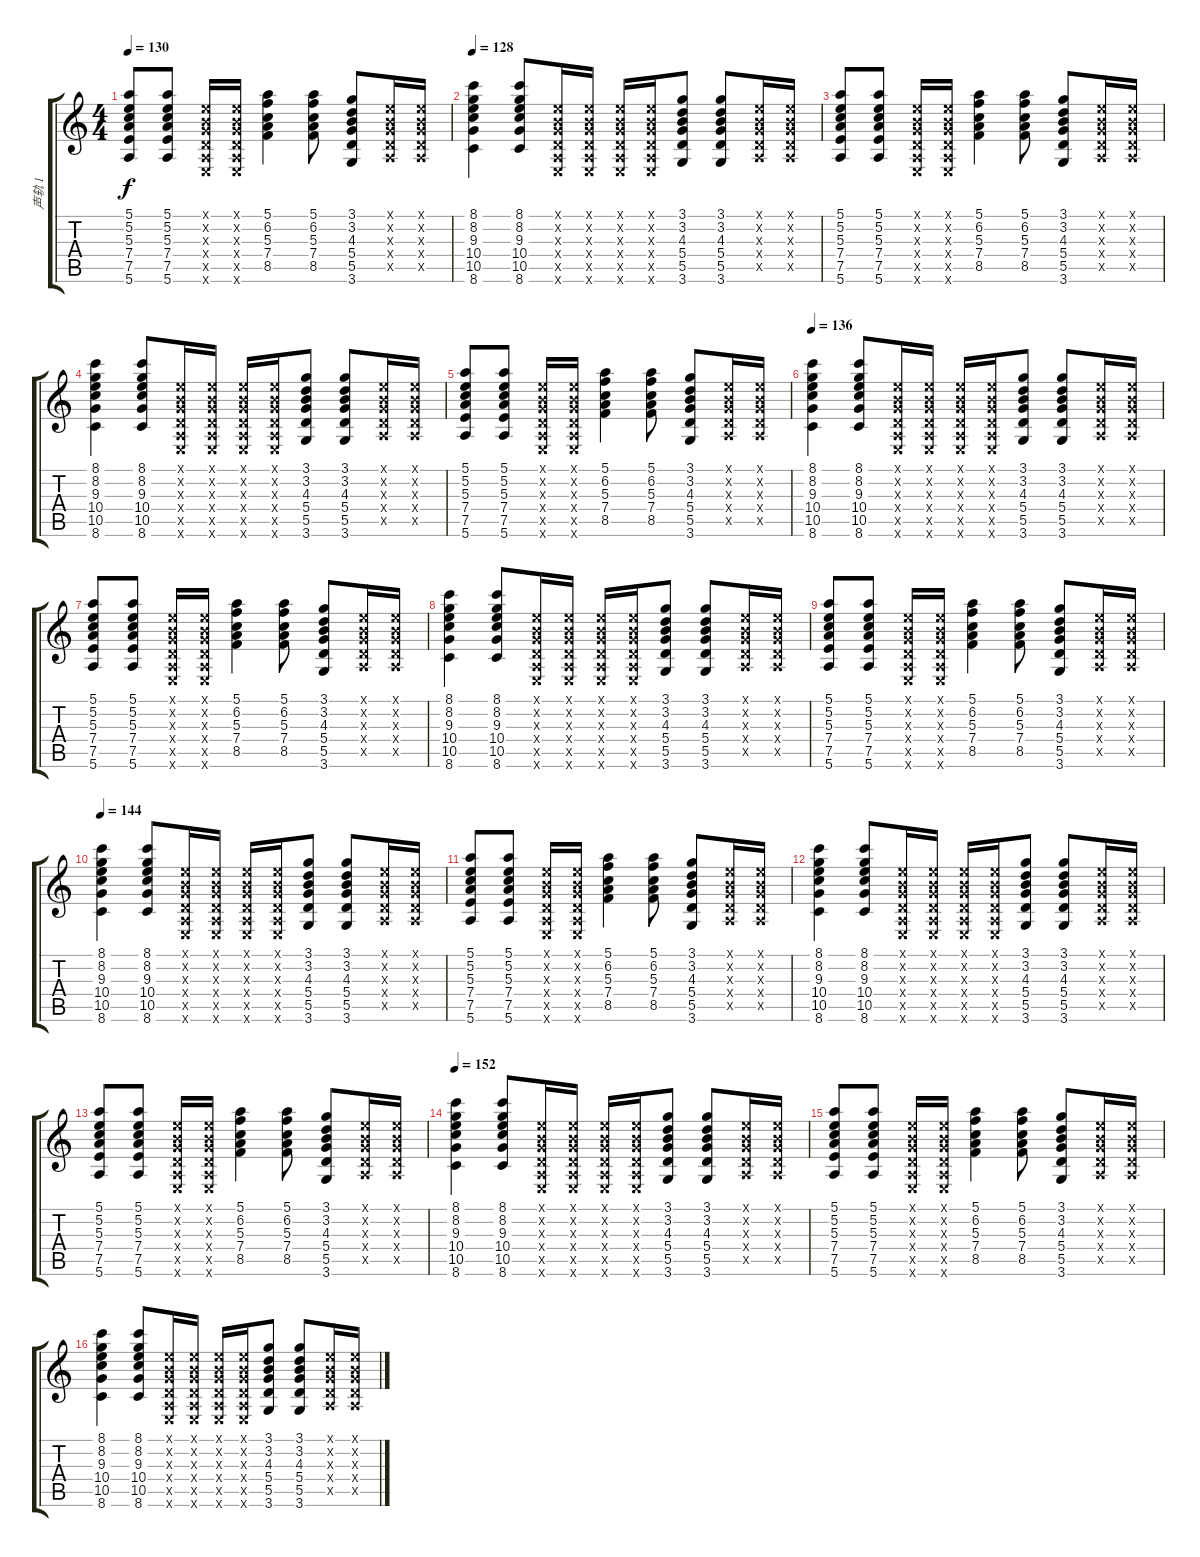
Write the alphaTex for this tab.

\track ("声轨 1" "声轨 1") {instrument overdrivenguitar}
\staff {score tabs}
\tuning (E4 B3 G3 D3 A2 E2) {hide}
\ts (4 4)
\tempo 130
\clef g2
\ks c
(5.1 5.2 5.3 7.4 7.5 5.6).8{dy f} (5.1 5.2 5.3 7.4 7.5 5.6).8 (0.1{x} 0.2{x} 0.3{x} 0.4{x} 0.5{x} 0.6{x}).16 (0.1{x} 0.2{x} 0.3{x} 0.4{x} 0.5{x} 0.6{x}).16 (5.1 6.2 5.3 7.4 8.5).4 (5.1 6.2 5.3 7.4 8.5).8 (3.1 3.2 4.3 5.4 5.5 3.6).8 (0.1{x} 0.2{x} 0.3{x} 0.4{x} 0.5{x}).16 (0.1{x} 0.2{x} 0.3{x} 0.4{x} 0.5{x}).16 |
\tempo 128
(8.1 8.2 9.3 10.4 10.5 8.6).4 (8.1 8.2 9.3 10.4 10.5 8.6).8 (0.1{x} 0.2{x} 0.3{x} 0.4{x} 0.5{x} 0.6{x}).16 (0.1{x} 0.2{x} 0.3{x} 0.4{x} 0.5{x} 0.6{x}).16 (0.1{x} 0.2{x} 0.3{x} 0.4{x} 0.5{x} 0.6{x}).16 (0.1{x} 0.2{x} 0.3{x} 0.4{x} 0.5{x} 0.6{x}).16 (3.1 3.2 4.3 5.4 5.5 3.6).8 (3.1 3.2 4.3 5.4 5.5 3.6).8 (0.1{x} 0.2{x} 0.3{x} 0.4{x} 0.5{x}).16 (0.1{x} 0.2{x} 0.3{x} 0.4{x} 0.5{x}).16 |
(5.1 5.2 5.3 7.4 7.5 5.6).8 (5.1 5.2 5.3 7.4 7.5 5.6).8 (0.1{x} 0.2{x} 0.3{x} 0.4{x} 0.5{x} 0.6{x}).16 (0.1{x} 0.2{x} 0.3{x} 0.4{x} 0.5{x} 0.6{x}).16 (5.1 6.2 5.3 7.4 8.5).4 (5.1 6.2 5.3 7.4 8.5).8 (3.1 3.2 4.3 5.4 5.5 3.6).8 (0.1{x} 0.2{x} 0.3{x} 0.4{x} 0.5{x}).16 (0.1{x} 0.2{x} 0.3{x} 0.4{x} 0.5{x}).16 |
(8.1 8.2 9.3 10.4 10.5 8.6).4 (8.1 8.2 9.3 10.4 10.5 8.6).8 (0.1{x} 0.2{x} 0.3{x} 0.4{x} 0.5{x} 0.6{x}).16 (0.1{x} 0.2{x} 0.3{x} 0.4{x} 0.5{x} 0.6{x}).16 (0.1{x} 0.2{x} 0.3{x} 0.4{x} 0.5{x} 0.6{x}).16 (0.1{x} 0.2{x} 0.3{x} 0.4{x} 0.5{x} 0.6{x}).16 (3.1 3.2 4.3 5.4 5.5 3.6).8 (3.1 3.2 4.3 5.4 5.5 3.6).8 (0.1{x} 0.2{x} 0.3{x} 0.4{x} 0.5{x}).16 (0.1{x} 0.2{x} 0.3{x} 0.4{x} 0.5{x}).16 |
(5.1 5.2 5.3 7.4 7.5 5.6).8 (5.1 5.2 5.3 7.4 7.5 5.6).8 (0.1{x} 0.2{x} 0.3{x} 0.4{x} 0.5{x} 0.6{x}).16 (0.1{x} 0.2{x} 0.3{x} 0.4{x} 0.5{x} 0.6{x}).16 (5.1 6.2 5.3 7.4 8.5).4 (5.1 6.2 5.3 7.4 8.5).8 (3.1 3.2 4.3 5.4 5.5 3.6).8 (0.1{x} 0.2{x} 0.3{x} 0.4{x} 0.5{x}).16 (0.1{x} 0.2{x} 0.3{x} 0.4{x} 0.5{x}).16 |
\tempo 136
(8.1 8.2 9.3 10.4 10.5 8.6).4 (8.1 8.2 9.3 10.4 10.5 8.6).8 (0.1{x} 0.2{x} 0.3{x} 0.4{x} 0.5{x} 0.6{x}).16 (0.1{x} 0.2{x} 0.3{x} 0.4{x} 0.5{x} 0.6{x}).16 (0.1{x} 0.2{x} 0.3{x} 0.4{x} 0.5{x} 0.6{x}).16 (0.1{x} 0.2{x} 0.3{x} 0.4{x} 0.5{x} 0.6{x}).16 (3.1 3.2 4.3 5.4 5.5 3.6).8 (3.1 3.2 4.3 5.4 5.5 3.6).8 (0.1{x} 0.2{x} 0.3{x} 0.4{x} 0.5{x}).16 (0.1{x} 0.2{x} 0.3{x} 0.4{x} 0.5{x}).16 |
(5.1 5.2 5.3 7.4 7.5 5.6).8 (5.1 5.2 5.3 7.4 7.5 5.6).8 (0.1{x} 0.2{x} 0.3{x} 0.4{x} 0.5{x} 0.6{x}).16 (0.1{x} 0.2{x} 0.3{x} 0.4{x} 0.5{x} 0.6{x}).16 (5.1 6.2 5.3 7.4 8.5).4 (5.1 6.2 5.3 7.4 8.5).8 (3.1 3.2 4.3 5.4 5.5 3.6).8 (0.1{x} 0.2{x} 0.3{x} 0.4{x} 0.5{x}).16 (0.1{x} 0.2{x} 0.3{x} 0.4{x} 0.5{x}).16 |
(8.1 8.2 9.3 10.4 10.5 8.6).4 (8.1 8.2 9.3 10.4 10.5 8.6).8 (0.1{x} 0.2{x} 0.3{x} 0.4{x} 0.5{x} 0.6{x}).16 (0.1{x} 0.2{x} 0.3{x} 0.4{x} 0.5{x} 0.6{x}).16 (0.1{x} 0.2{x} 0.3{x} 0.4{x} 0.5{x} 0.6{x}).16 (0.1{x} 0.2{x} 0.3{x} 0.4{x} 0.5{x} 0.6{x}).16 (3.1 3.2 4.3 5.4 5.5 3.6).8 (3.1 3.2 4.3 5.4 5.5 3.6).8 (0.1{x} 0.2{x} 0.3{x} 0.4{x} 0.5{x}).16 (0.1{x} 0.2{x} 0.3{x} 0.4{x} 0.5{x}).16 |
(5.1 5.2 5.3 7.4 7.5 5.6).8 (5.1 5.2 5.3 7.4 7.5 5.6).8 (0.1{x} 0.2{x} 0.3{x} 0.4{x} 0.5{x} 0.6{x}).16 (0.1{x} 0.2{x} 0.3{x} 0.4{x} 0.5{x} 0.6{x}).16 (5.1 6.2 5.3 7.4 8.5).4 (5.1 6.2 5.3 7.4 8.5).8 (3.1 3.2 4.3 5.4 5.5 3.6).8 (0.1{x} 0.2{x} 0.3{x} 0.4{x} 0.5{x}).16 (0.1{x} 0.2{x} 0.3{x} 0.4{x} 0.5{x}).16 |
\tempo 144
(8.1 8.2 9.3 10.4 10.5 8.6).4 (8.1 8.2 9.3 10.4 10.5 8.6).8 (0.1{x} 0.2{x} 0.3{x} 0.4{x} 0.5{x} 0.6{x}).16 (0.1{x} 0.2{x} 0.3{x} 0.4{x} 0.5{x} 0.6{x}).16 (0.1{x} 0.2{x} 0.3{x} 0.4{x} 0.5{x} 0.6{x}).16 (0.1{x} 0.2{x} 0.3{x} 0.4{x} 0.5{x} 0.6{x}).16 (3.1 3.2 4.3 5.4 5.5 3.6).8 (3.1 3.2 4.3 5.4 5.5 3.6).8 (0.1{x} 0.2{x} 0.3{x} 0.4{x} 0.5{x}).16 (0.1{x} 0.2{x} 0.3{x} 0.4{x} 0.5{x}).16 |
(5.1 5.2 5.3 7.4 7.5 5.6).8 (5.1 5.2 5.3 7.4 7.5 5.6).8 (0.1{x} 0.2{x} 0.3{x} 0.4{x} 0.5{x} 0.6{x}).16 (0.1{x} 0.2{x} 0.3{x} 0.4{x} 0.5{x} 0.6{x}).16 (5.1 6.2 5.3 7.4 8.5).4 (5.1 6.2 5.3 7.4 8.5).8 (3.1 3.2 4.3 5.4 5.5 3.6).8 (0.1{x} 0.2{x} 0.3{x} 0.4{x} 0.5{x}).16 (0.1{x} 0.2{x} 0.3{x} 0.4{x} 0.5{x}).16 |
(8.1 8.2 9.3 10.4 10.5 8.6).4 (8.1 8.2 9.3 10.4 10.5 8.6).8 (0.1{x} 0.2{x} 0.3{x} 0.4{x} 0.5{x} 0.6{x}).16 (0.1{x} 0.2{x} 0.3{x} 0.4{x} 0.5{x} 0.6{x}).16 (0.1{x} 0.2{x} 0.3{x} 0.4{x} 0.5{x} 0.6{x}).16 (0.1{x} 0.2{x} 0.3{x} 0.4{x} 0.5{x} 0.6{x}).16 (3.1 3.2 4.3 5.4 5.5 3.6).8 (3.1 3.2 4.3 5.4 5.5 3.6).8 (0.1{x} 0.2{x} 0.3{x} 0.4{x} 0.5{x}).16 (0.1{x} 0.2{x} 0.3{x} 0.4{x} 0.5{x}).16 |
(5.1 5.2 5.3 7.4 7.5 5.6).8 (5.1 5.2 5.3 7.4 7.5 5.6).8 (0.1{x} 0.2{x} 0.3{x} 0.4{x} 0.5{x} 0.6{x}).16 (0.1{x} 0.2{x} 0.3{x} 0.4{x} 0.5{x} 0.6{x}).16 (5.1 6.2 5.3 7.4 8.5).4 (5.1 6.2 5.3 7.4 8.5).8 (3.1 3.2 4.3 5.4 5.5 3.6).8 (0.1{x} 0.2{x} 0.3{x} 0.4{x} 0.5{x}).16 (0.1{x} 0.2{x} 0.3{x} 0.4{x} 0.5{x}).16 |
\tempo 152
(8.1 8.2 9.3 10.4 10.5 8.6).4 (8.1 8.2 9.3 10.4 10.5 8.6).8 (0.1{x} 0.2{x} 0.3{x} 0.4{x} 0.5{x} 0.6{x}).16 (0.1{x} 0.2{x} 0.3{x} 0.4{x} 0.5{x} 0.6{x}).16 (0.1{x} 0.2{x} 0.3{x} 0.4{x} 0.5{x} 0.6{x}).16 (0.1{x} 0.2{x} 0.3{x} 0.4{x} 0.5{x} 0.6{x}).16 (3.1 3.2 4.3 5.4 5.5 3.6).8 (3.1 3.2 4.3 5.4 5.5 3.6).8 (0.1{x} 0.2{x} 0.3{x} 0.4{x} 0.5{x}).16 (0.1{x} 0.2{x} 0.3{x} 0.4{x} 0.5{x}).16 |
(5.1 5.2 5.3 7.4 7.5 5.6).8 (5.1 5.2 5.3 7.4 7.5 5.6).8 (0.1{x} 0.2{x} 0.3{x} 0.4{x} 0.5{x} 0.6{x}).16 (0.1{x} 0.2{x} 0.3{x} 0.4{x} 0.5{x} 0.6{x}).16 (5.1 6.2 5.3 7.4 8.5).4 (5.1 6.2 5.3 7.4 8.5).8 (3.1 3.2 4.3 5.4 5.5 3.6).8 (0.1{x} 0.2{x} 0.3{x} 0.4{x} 0.5{x}).16 (0.1{x} 0.2{x} 0.3{x} 0.4{x} 0.5{x}).16 |
(8.1 8.2 9.3 10.4 10.5 8.6).4 (8.1 8.2 9.3 10.4 10.5 8.6).8 (0.1{x} 0.2{x} 0.3{x} 0.4{x} 0.5{x} 0.6{x}).16 (0.1{x} 0.2{x} 0.3{x} 0.4{x} 0.5{x} 0.6{x}).16 (0.1{x} 0.2{x} 0.3{x} 0.4{x} 0.5{x} 0.6{x}).16 (0.1{x} 0.2{x} 0.3{x} 0.4{x} 0.5{x} 0.6{x}).16 (3.1 3.2 4.3 5.4 5.5 3.6).8 (3.1 3.2 4.3 5.4 5.5 3.6).8 (0.1{x} 0.2{x} 0.3{x} 0.4{x} 0.5{x}).16 (0.1{x} 0.2{x} 0.3{x} 0.4{x} 0.5{x}).16
